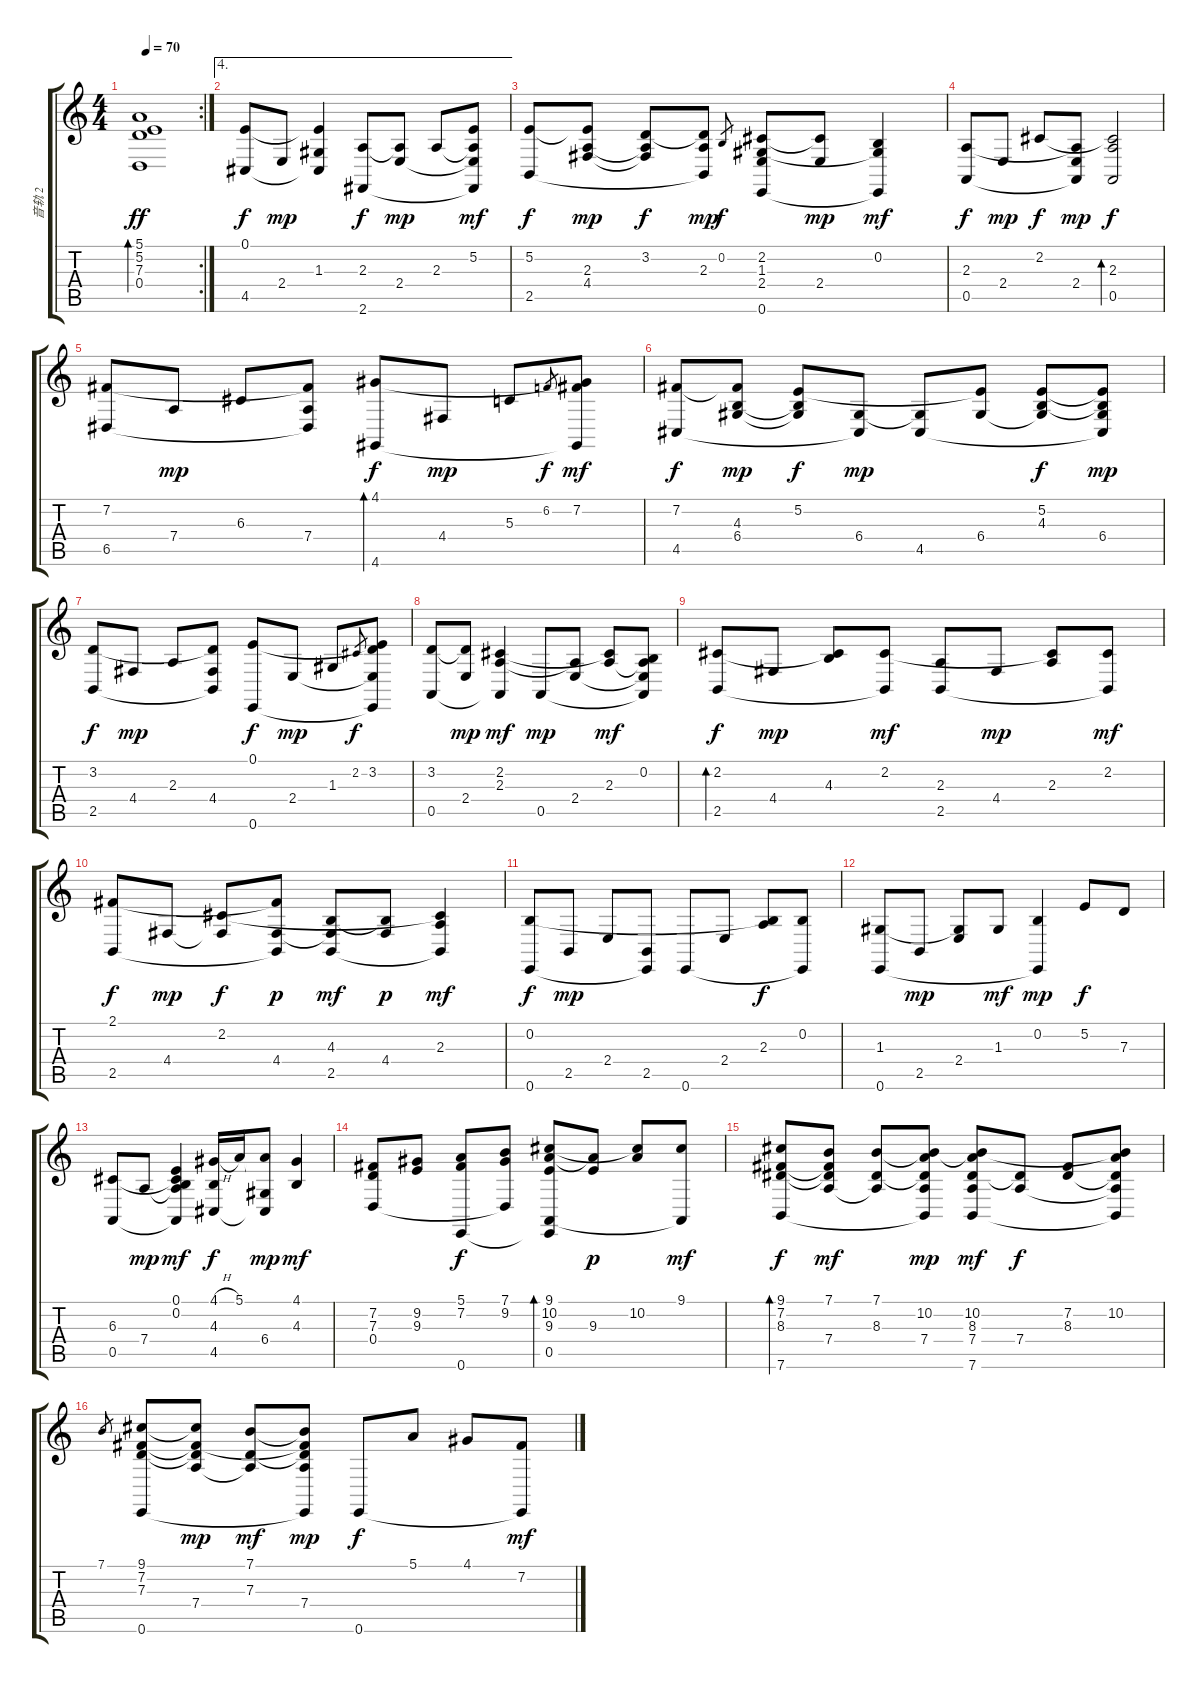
\track ("音轨 2" "音轨 2") {instrument lead1square}
\staff {score tabs}
\tuning (E4 B3 G3 D3 A2 E2) {hide}
\rc 2
\ts (4 4)
\tempo 70
\clef g2
\ks c
(5.1 5.2 7.3 0.4).1{bd 240 dy ff} |
\ae 4
(0.1 4.5).8{dy f} 2.4.8{dy mp} (0.1{t} 1.3 4.5{t}).4 (2.3 2.6).8{dy f} (2.3{t} 2.4).8{dy mp} 2.3.8 (5.2 2.3{t} 2.4{t} 2.6{t}).8{dy mf} |
(5.2 2.5).8{dy f} (5.2{t} 2.3 4.4).8{dy mp} (3.2 2.3{t} 4.4{t}).8{dy f} (3.2{t} 2.3 2.5{t}).8{dy mp} 0.2.8{gr dy f} (2.2 1.3 2.4 0.6).8 (2.2{t} 2.4).8{dy mp} (0.2 1.3{t} 0.6{t}).4{dy mf} |
(2.3 0.5).8{dy f} 2.4.8{dy mp} 2.2.8{dy f} (2.3{t} 2.4 0.5{t}).8{dy mp} (2.2{t} 2.3 0.5).2{bd 240 dy f} |
(7.2 6.5).8 7.4.8{dy mp} 6.3.8 (7.2{t} 7.4 6.5{t}).8 (4.1 4.6).8{bd 240 dy f} 4.4.8{dy mp} 5.3.8 6.2.8{gr dy f} (4.1{t} 7.2 4.6{t}).8{dy mf} |
(7.2 4.5).8{dy f} (7.2{t} 4.3 6.4).8{dy mp} (5.2 4.3{t} 6.4{t}).8{dy f} (6.4 4.5{t}).8{dy mp} (6.4{t} 4.5).8 (5.2{t} 6.4).8 (5.2 4.3 6.4{t}).8{dy f} (5.2{t} 4.3{t} 6.4 4.5{t}).8{dy mp} |
(3.2 2.5).8{dy f} 4.4.8{dy mp} 2.3.8 (3.2{t} 4.4 2.5{t}).8 (0.1 0.6).8{dy f} 2.4.8{dy mp} 1.3.8 2.2.8{gr dy f} (0.1{t} 3.2 2.4{t} 0.6{t}).8 |
(3.2 0.5).8 (3.2{t} 2.4).8{dy mp} (2.2 2.3 0.5{t}).4{dy mf} 0.5.8{dy mp} (2.3{t} 2.4).8 (2.2{t} 2.3).8{dy mf} (0.2 2.3{t} 2.4{t} 0.5{t}).8 |
(2.2 2.5).8{bd 240 dy f} 4.4.8{dy mp} (2.2{t} 4.3).8 (2.2 2.5{t}).8{dy mf} (2.3 2.5).8 4.4.8{dy mp} (2.2{t} 2.3).8 (2.2 2.5{t}).8{dy mf} |
(2.1 2.5).8{dy f} 4.4.8{dy mp} (2.2 4.4{t}).8{dy f} (2.1{t} 4.4 2.5{t}).8{dy p} (4.3 4.4{t} 2.5).8{dy mf} (4.3{t} 4.4).8{dy p} (2.2{t} 2.3 2.5{t}).4{dy mf} |
(0.2 0.6).8{dy f} 2.5.8{dy mp} 2.4.8 (2.5 0.6{t}).8 0.6.8 2.4.8 (0.2{t} 2.3).8{dy f} (0.2 0.6{t}).8 |
(1.3 0.6).8 2.5.8{dy mp} (1.3{t} 2.4).8 1.3.8{dy mf} (0.2 0.6{t}).4{dy mp} 5.2.8{dy f} 7.3.8 |
(6.3 0.5).8 7.4.8{dy mp} (0.1 0.2 6.3{t} 7.4{t} 0.5{t}).4{dy mf} (4.1{h} 4.3 4.5).16{dy f} 5.1.16 (5.1{t} 6.4 4.5{t}).8{dy mp} (4.1 4.3).4{dy mf} |
(7.2 7.3 0.4).8 (9.2 9.3).8 (5.1 7.2 0.6).8{dy f} (7.1 9.2 0.4{t}).8 (9.1 10.2 9.3 0.5 0.6{t}).8{bd 240} (10.2{t} 9.3).8{dy p} (9.1{t} 10.2).8 (9.1 0.5{t}).8{dy mf} |
(9.1 7.2 8.3 7.6).8{bd 240 dy f} (7.1 7.2{t} 8.3{t} 7.4).8{dy mf} (7.1 8.3 7.4{t}).8 (7.1{t} 10.2 8.3{t} 7.4 7.6{t}).8{dy mp} (7.1{t} 10.2 8.3 7.4 7.6).8{dy mf} (8.3{t} 7.4).8{dy f} (7.2 8.3).8 (7.1{t} 10.2 8.3{t} 7.4{t} 7.6{t}).8 |
7.1.8{gr} (9.1 7.2 7.3 0.6).8 (9.1{t} 7.2{t} 7.3{t} 7.4).8{dy mp} (7.1 7.3 7.4{t}).8{dy mf} (7.1{t} 7.2{t} 7.3{t} 7.4 0.6{t}).8{dy mp} 0.6.8{dy f} 5.1.8 4.1.8 (7.2 0.6{t}).8{dy mf}
